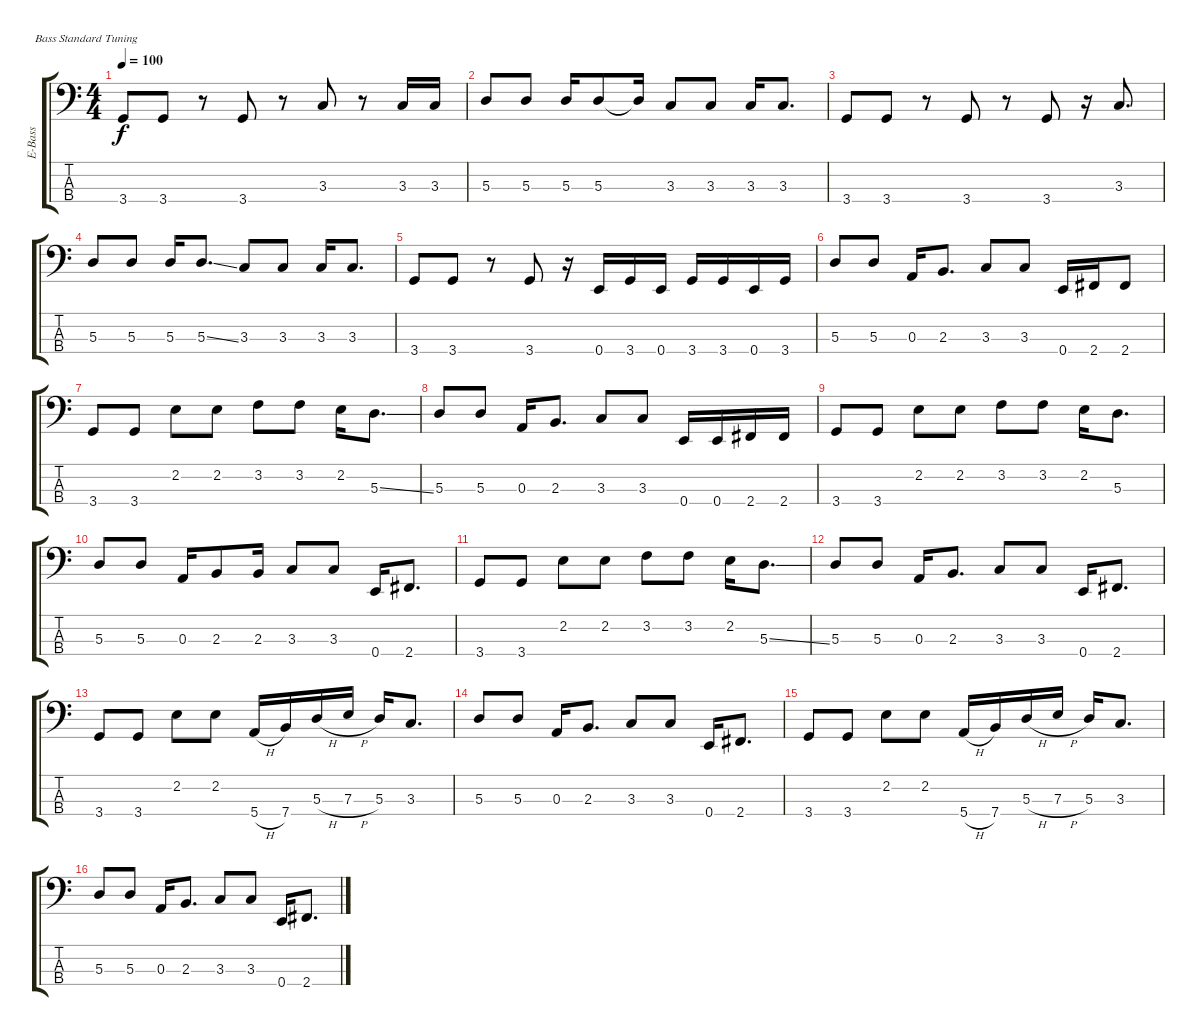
\bracketExtendMode groupsimilarinstruments
\otherSystemsTrackNameOrientation horizontal
\track ("Bass" "E-Bass") {instrument electricbassfinger}
\staff {score tabs}
\tuning (G2 D2 A1 E1)
\ts (4 4)
\tempo 100
\clef f4
\ks c
3.4.8{dy f beam Up} 3.4.8{beam Up} r.8{beam Up} 3.4.8{beam Up} r.8{beam Up} 3.3.8{beam Up} r.8{beam Up} 3.3.16{beam Up} 3.3.16{beam Up} |
5.3.8{beam Up} 5.3.8{beam Up} 5.3.16{beam Up} 5.3.8{beam Up} 5.3{t}.16{beam Up} 3.3.8{beam Up} 3.3.8{beam Up} 3.3.16{beam Up} 3.3.8{d beam Up} |
3.4.8{beam Up} 3.4.8{beam Up} r.8{beam Up} 3.4.8{beam Up} r.8{beam Up} 3.4.8{beam Up} r.16{beam Up} 3.3.8{d beam Up} |
5.3.8{beam Up} 5.3.8{beam Up} 5.3.16{beam Up} 5.3{ss}.8{d beam Up} 3.3.8{beam Up} 3.3.8{beam Up} 3.3.16{beam Up} 3.3.8{d beam Up} |
3.4.8{beam Up} 3.4.8{beam Up} r.8{beam Up} 3.4.8{beam Up} r.16{beam Up} 0.4.16{beam Up} 3.4.16{beam Up} 0.4.16{beam Up} 3.4.16{beam Up} 3.4.16{beam Up} 0.4.16{beam Up} 3.4.16{beam Up} |
5.3.8{beam Up} 5.3.8{beam Up} 0.3.16{beam Up} 2.3.8{d beam Up} 3.3.8{beam Up} 3.3.8{beam Up} 0.4.16{beam Up} 2.4{acc #}.16{beam Up} 2.4{acc #}.8{beam Up} |
3.4.8{beam Up} 3.4.8{beam Up} 2.2.8{beam Down} 2.2.8{beam Down} 3.2.8{beam Down} 3.2.8{beam Down} 2.2.16{beam Down} 5.3{ss}.8{d beam Down} |
5.3.8{beam Up} 5.3.8{beam Up} 0.3.16{beam Up} 2.3.8{d beam Up} 3.3.8{beam Up} 3.3.8{beam Up} 0.4.16{beam Up} 0.4.16{beam Up} 2.4{acc #}.16{beam Up} 2.4{acc #}.16{beam Up} |
3.4.8{beam Up} 3.4.8{beam Up} 2.2.8{beam Down} 2.2.8{beam Down} 3.2.8{beam Down} 3.2.8{beam Down} 2.2.16{beam Down} 5.3.8{d beam Down} |
5.3.8{beam Up} 5.3.8{beam Up} 0.3.16{beam Up} 2.3.8{beam Up} 2.3.16{beam Up} 3.3.8{beam Up} 3.3.8{beam Up} 0.4.16{beam Up} 2.4{acc #}.8{d beam Up} |
3.4.8{beam Up} 3.4.8{beam Up} 2.2.8{beam Down} 2.2.8{beam Down} 3.2.8{beam Down} 3.2.8{beam Down} 2.2.16{beam Down} 5.3{ss}.8{d beam Down} |
5.3.8{beam Up} 5.3.8{beam Up} 0.3.16{beam Up} 2.3.8{d beam Up} 3.3.8{beam Up} 3.3.8{beam Up} 0.4.16{beam Up} 2.4{acc #}.8{d beam Up} |
3.4.8{beam Up} 3.4.8{beam Up} 2.2.8{beam Down} 2.2.8{beam Down} 5.4{h}.16{beam Up} 7.4.16{beam Up} 5.3{h}.16{beam Up} 7.3{h}.16{beam Up} 5.3.16{beam Up} 3.3.8{d beam Up} |
5.3.8{beam Up} 5.3.8{beam Up} 0.3.16{beam Up} 2.3.8{d beam Up} 3.3.8{beam Up} 3.3.8{beam Up} 0.4.16{beam Up} 2.4{acc #}.8{d beam Up} |
3.4.8{beam Up} 3.4.8{beam Up} 2.2.8{beam Down} 2.2.8{beam Down} 5.4{h}.16{beam Up} 7.4.16{beam Up} 5.3{h}.16{beam Up} 7.3{h}.16{beam Up} 5.3.16{beam Up} 3.3.8{d beam Up} |
5.3.8{beam Up} 5.3.8{beam Up} 0.3.16{beam Up} 2.3.8{d beam Up} 3.3.8{beam Up} 3.3.8{beam Up} 0.4.16{beam Up} 2.4{acc #}.8{d beam Up}
